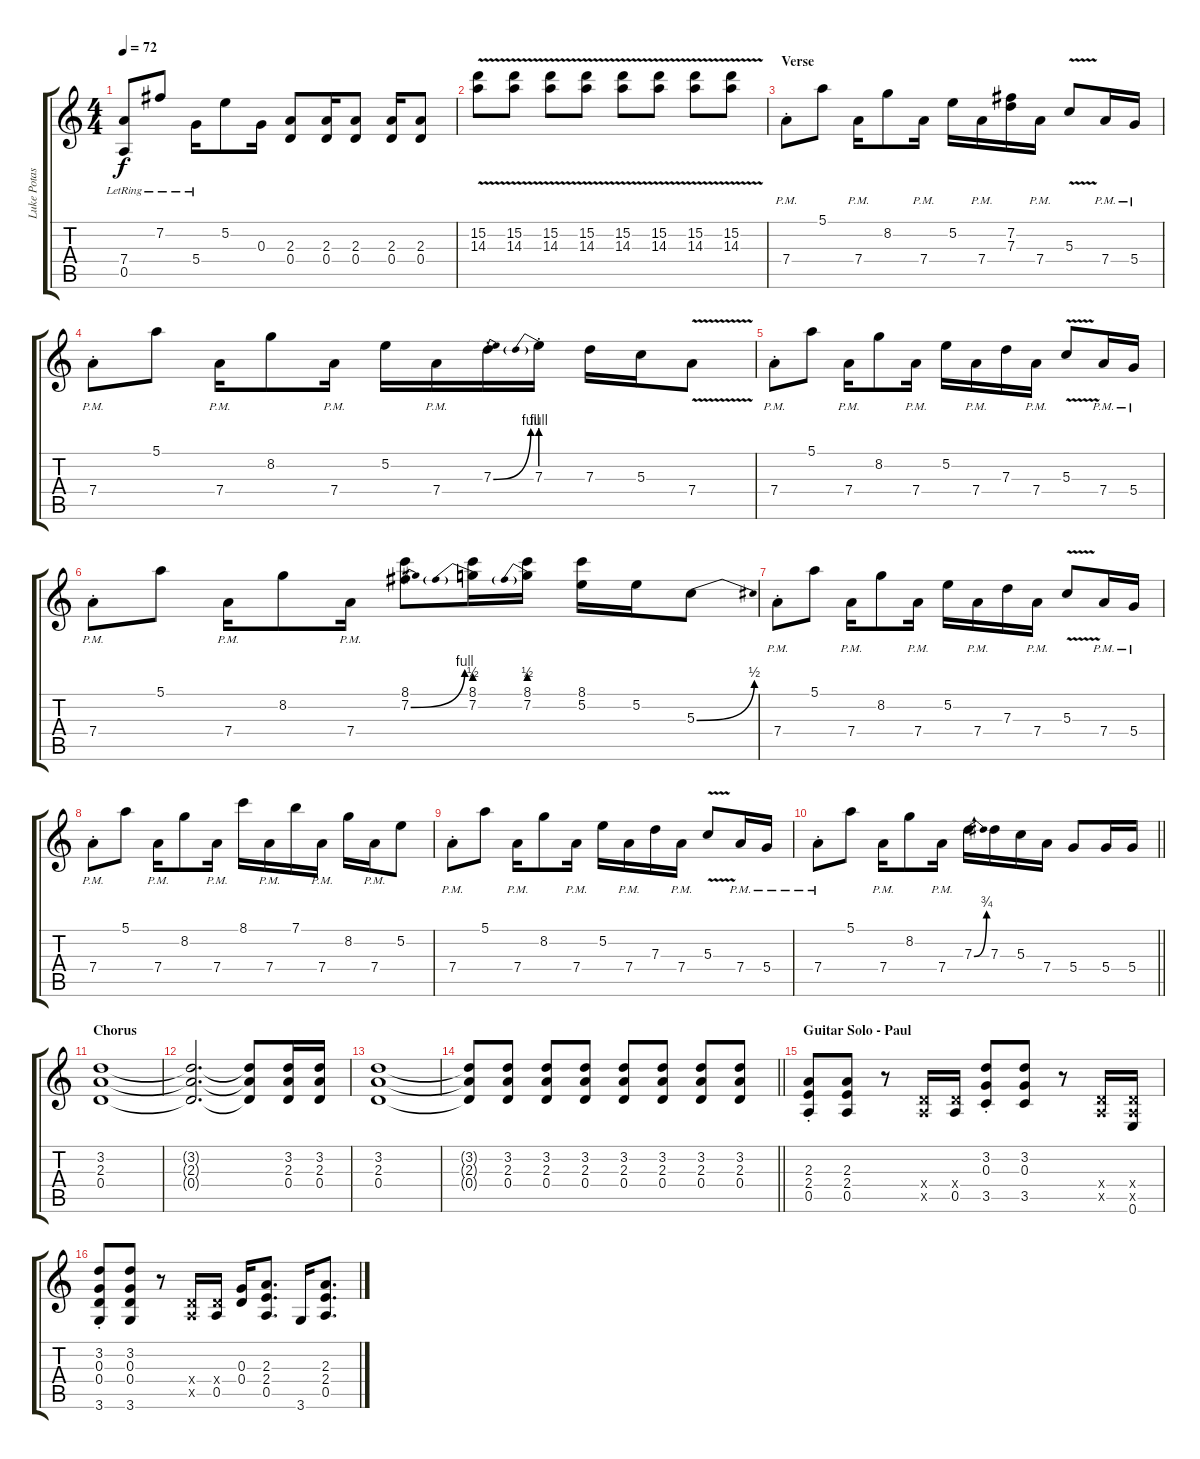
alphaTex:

\track ("Luke Potashnick" "Luke Potas") {instrument overdrivenguitar}
\staff {score tabs}
\tuning (E4 B3 G3 D3 A2 E2) {hide}
\ts (4 4)
\tempo 72
\clef g2
\ks c
(7.4{lr} 0.5{lr}).8{dy f} 7.2{lr}.8 5.4{lr}.16 5.2.8 0.3.16 (2.3 0.4).8 (2.3 0.4).16 (2.3 0.4).8 (2.3 0.4).16 (2.3 0.4).8 |
(15.2{v} 14.3{v}).8 (15.2{v} 14.3{v}).8 (15.2{v} 14.3{v}).8 (15.2{v} 14.3{v}).8 (15.2{v} 14.3{v}).8 (15.2{v} 14.3{v}).8 (15.2{v} 14.3{v}).8 (15.2{v} 14.3{v}).8 |
\section ("" "Verse")
7.4{pm st}.8 5.1.8 7.4{pm}.16 8.2.8 7.4{pm}.16 5.2.16 7.4{pm}.16 (7.2 7.3).16 7.4{pm}.16 5.3{v}.8 7.4{pm}.16 5.4{pm}.16 |
7.4{pm st}.8 5.1.8 7.4{pm}.16 8.2.8 7.4{pm}.16 5.2.16 7.4{pm}.16 7.3{be (bend 0 0 60 4) st}.16 7.3{be (prebend 0 4 60 4) st}.16 7.3.16 5.3.16 7.4{v}.8 |
7.4{pm st}.8 5.1.8 7.4{pm}.16 8.2.8 7.4{pm}.16 5.2.16 7.4{pm}.16 7.3.16 7.4{pm}.16 5.3{v}.8 7.4{pm}.16 5.4{pm}.16 |
7.4{pm st}.8 5.1.8 7.4{pm}.16 8.2.8 7.4{pm}.16 (8.1 7.2{be (bend 0 0 60 4)}).8 (8.1 7.2{be (prebend 0 2 60 2)}).16 (8.1 7.2{be (prebend 0 2 60 2)}).16 (8.1 5.2).16 5.2.16 5.3{be (bend 0 0 60 2)}.8 |
7.4{pm st}.8 5.1.8 7.4{pm}.16 8.2.8 7.4{pm}.16 5.2.16 7.4{pm}.16 7.3.16 7.4{pm}.16 5.3{v}.8 7.4{pm}.16 5.4{pm}.16 |
7.4{pm st}.8 5.1.8 7.4{pm}.16 8.2.8 7.4{pm}.16 8.1.16 7.4{pm}.16 7.1.16 7.4{pm}.16 8.2.16 7.4{pm}.16 5.2.8 |
7.4{pm st}.8 5.1.8 7.4{pm}.16 8.2.8 7.4{pm}.16 5.2.16 7.4{pm}.16 7.3.16 7.4{pm}.16 5.3{v}.8 7.4{pm}.16 5.4{pm}.16 |
\barLineRight lightlight
7.4{pm st}.8 5.1.8 7.4{pm}.16 8.2.8 7.4{pm}.16 7.3{be (bend 0 0 60 3)}.16 7.3.16 5.3.16 7.4.16 5.4.8 5.4.16 5.4.16 |
\section ("" "Chorus")
(3.2 2.3 0.4).1{volume 7} |
(3.2{t} 2.3{t} 0.4{t}).2{d} (3.2{t} 2.3{t} 0.4{t}).8 (3.2 2.3 0.4).16{volume 13} (3.2 2.3 0.4).16 |
(3.2 2.3 0.4).1 |
\barLineRight lightlight
(3.2{t} 2.3{t} 0.4{t}).8 (3.2 2.3 0.4).8 (3.2 2.3 0.4).8 (3.2 2.3 0.4).8 (3.2 2.3 0.4).8 (3.2 2.3 0.4).8 (3.2 2.3 0.4).8 (3.2 2.3 0.4).8 |
\section ("" "Guitar Solo - Paul")
(2.3{st} 2.4{st} 0.5{st}).8 (2.3 2.4 0.5).8 r.8 (0.4{x} 0.5{x}).16 (0.4{x} 0.5).16 (3.2{st} 0.3{st} 3.5{st}).8 (3.2 0.3 3.5).8 r.8 (0.4{x} 0.5{x}).16 (0.4{x} 0.5{x} 0.6).16 |
(3.2{st} 0.3{st} 0.4{st} 3.6{st}).8 (3.2 0.3 0.4 3.6).8 r.8 (0.4{x} 0.5{x}).16 (0.4{x} 0.5).16 (0.3 0.4).16 (2.3 2.4 0.5).8{d} 3.6.16 (2.3 2.4 0.5).8{d}
